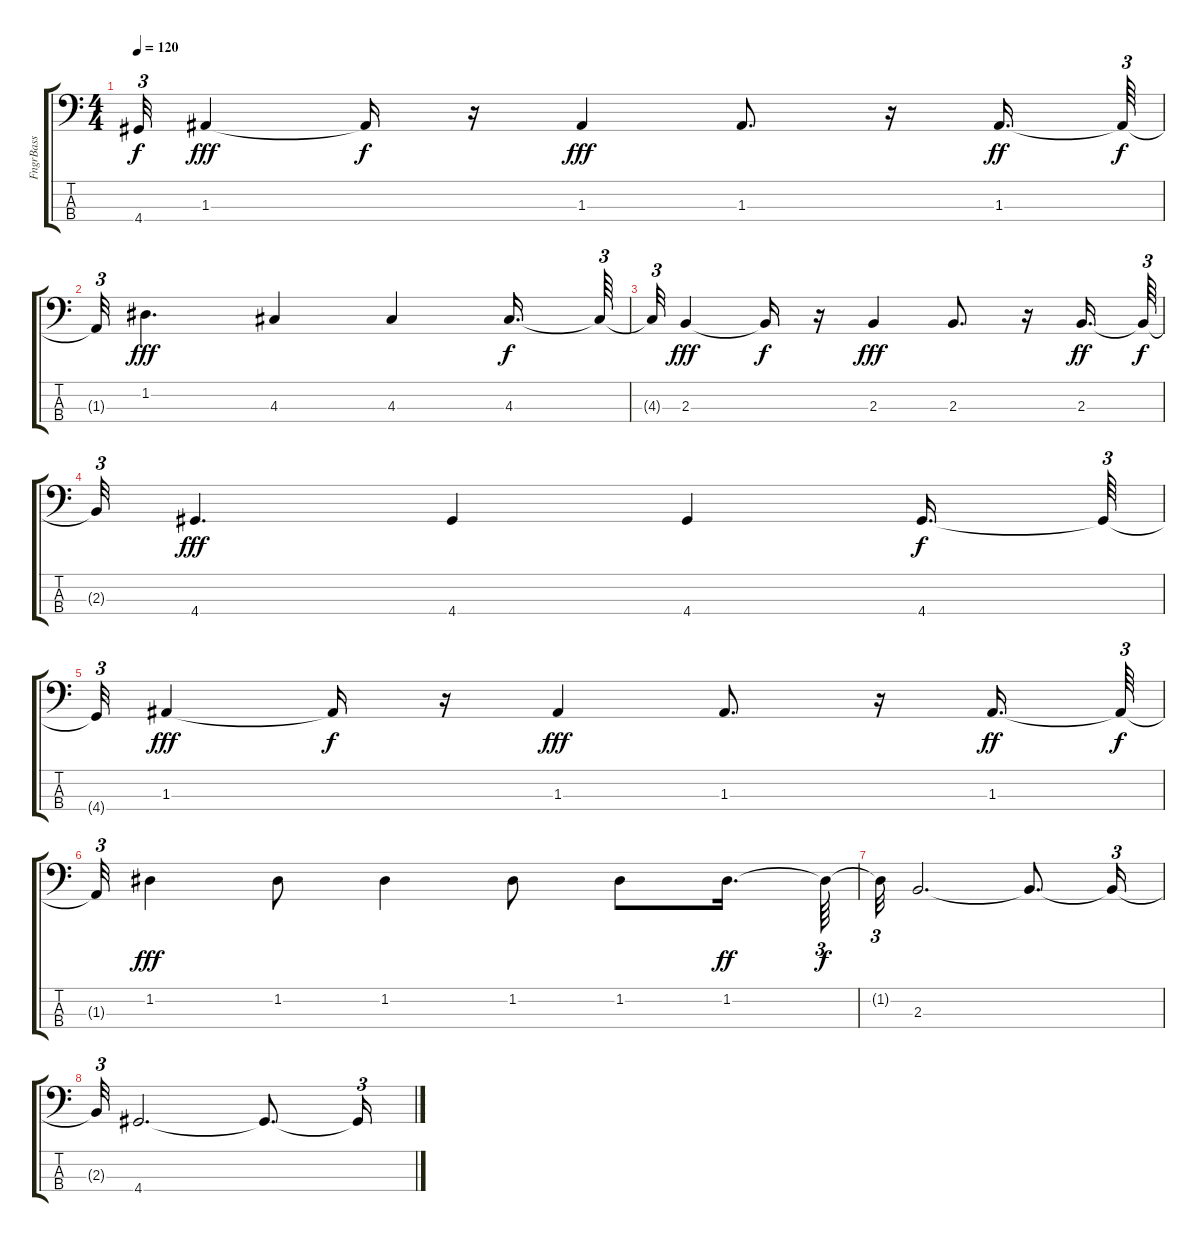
\track ("FngrBass" "FngrBass") {instrument electricbassfinger}
\staff {score tabs}
\tuning (G2 D2 A1 E1) {hide}
\ts (4 4)
\tempo 120
\clef f4
\ks c
4.4{t}.32{tu (3 2) dy f} 1.3.4{dy fff} 1.3{t}.16{dy f} r.16 1.3.4{dy fff} 1.3.8{d} r.16 1.3.16{d dy ff} 1.3{t}.64{tu (3 2) dy f} |
1.3{t}.32{tu (3 2)} 1.2.4{d dy fff} 4.3.4 4.3.4 4.3.16{d dy f} 4.3{t}.64{tu (3 2)} |
4.3{t}.32{tu (3 2)} 2.3.4{dy fff} 2.3{t}.16{dy f} r.16 2.3.4{dy fff} 2.3.8{d} r.16 2.3.16{d dy ff} 2.3{t}.64{tu (3 2) dy f} |
2.3{t}.32{tu (3 2)} 4.4.4{d dy fff} 4.4.4 4.4.4 4.4.16{d dy f} 4.4{t}.64{tu (3 2)} |
4.4{t}.32{tu (3 2)} 1.3.4{dy fff} 1.3{t}.16{dy f} r.16 1.3.4{dy fff} 1.3.8{d} r.16 1.3.16{d dy ff} 1.3{t}.64{tu (3 2) dy f} |
1.3{t}.32{tu (3 2)} 1.2.4{dy fff} 1.2.8 1.2.4 1.2.8 1.2.8 1.2.16{d dy ff} 1.2{t}.64{tu (3 2) dy f} |
1.2{t}.32{tu (3 2)} 2.3.2{d} 2.3{t}.8{d} 2.3{t}.16{tu (3 2)} |
2.3{t}.32{tu (3 2)} 4.4.2{d} 4.4{t}.8{d} 4.4{t}.16{tu (3 2)}
